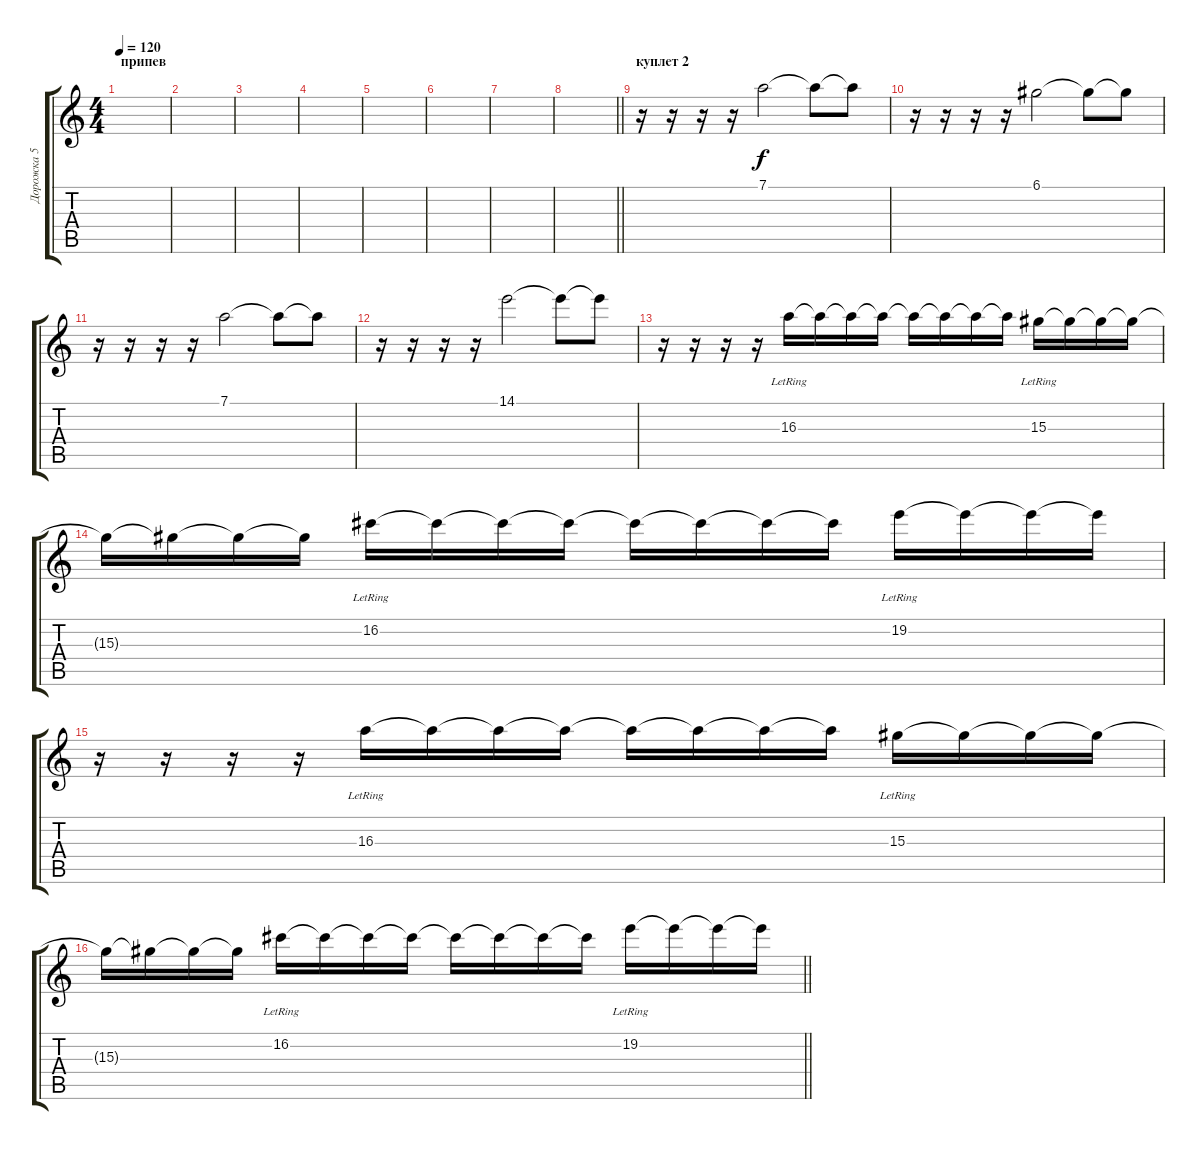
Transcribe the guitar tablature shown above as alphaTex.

\track ("Дорожка 5" "Дорожка 5") {instrument electricguitarclean}
\staff {score tabs}
\tuning (D4 A3 F3 C3 G2 C2) {hide}
\ts (4 4)
\section ("" "припев")
\tempo 120
\clef g2
\ks c
|
|
|
|
|
|
|
\barLineRight lightlight
|
\section ("" "куплет 2")
r.16 r.16 r.16 r.16 7.1.2 7.1{t}.8 7.1{t}.8 |
r.16 r.16 r.16 r.16 6.1.2 6.1{t}.8 6.1{t}.8 |
r.16 r.16 r.16 r.16 7.1.2 7.1{t}.8 7.1{t}.8 |
r.16 r.16 r.16 r.16 14.1.2 14.1{t}.8 14.1{t}.8 |
r.16 r.16 r.16 r.16 16.3{lr}.16 16.3{t}.16 16.3{t}.16 16.3{t}.16 16.3{t}.16 16.3{t}.16 16.3{t}.16 16.3{t}.16 15.3{lr}.16 15.3{t}.16 15.3{t}.16 15.3{t}.16 |
15.3{t}.16 15.3{t}.16 15.3{t}.16 15.3{t}.16 16.2{lr}.16 16.2{t}.16 16.2{t}.16 16.2{t}.16 16.2{t}.16 16.2{t}.16 16.2{t}.16 16.2{t}.16 19.2{lr}.16 19.2{t}.16 19.2{t}.16 19.2{t}.16 |
r.16 r.16 r.16 r.16 16.3{lr}.16 16.3{t}.16 16.3{t}.16 16.3{t}.16 16.3{t}.16 16.3{t}.16 16.3{t}.16 16.3{t}.16 15.3{lr}.16 15.3{t}.16 15.3{t}.16 15.3{t}.16 |
\barLineRight lightlight
15.3{t}.16 15.3{t}.16 15.3{t}.16 15.3{t}.16 16.2{lr}.16 16.2{t}.16 16.2{t}.16 16.2{t}.16 16.2{t}.16 16.2{t}.16 16.2{t}.16 16.2{t}.16 19.2{lr}.16 19.2{t}.16 19.2{t}.16 19.2{t}.16
